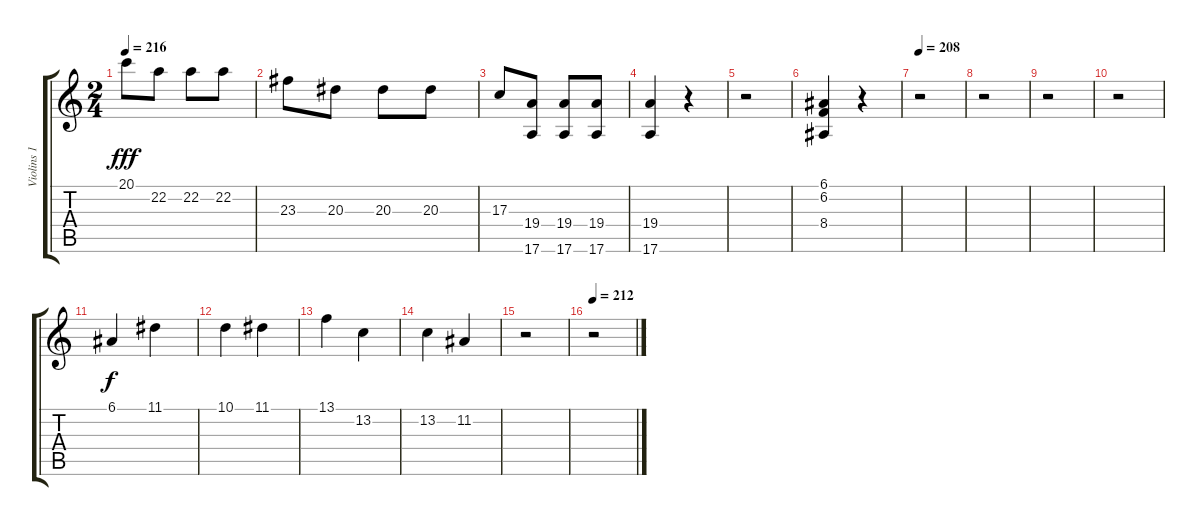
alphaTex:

\track ("Violins 1" "Violins 1") {instrument stringensemble1}
\staff {score tabs}
\tuning (E4 B3 G3 D3 A2 E2) {hide}
\ts (2 4)
\tempo 216
\clef g2
\ks c
20.1.8{dy fff} 22.2.8 22.2.8 22.2.8 |
23.3.8 20.3.8 20.3.8 20.3.8 |
17.3.8 (19.4 17.6).8 (19.4 17.6).8 (19.4 17.6).8 |
(19.4 17.6).4 r.4 |
r.2 |
(6.1 6.2 8.4).4 r.4 |
\tempo 208
r.2 |
r.2 |
r.2 |
r.2 |
6.1.4{dy f} 11.1.4 |
10.1.4 11.1.4 |
13.1.4 13.2.4 |
13.2.4 11.2.4 |
r.2 |
\tempo 212
r.2
